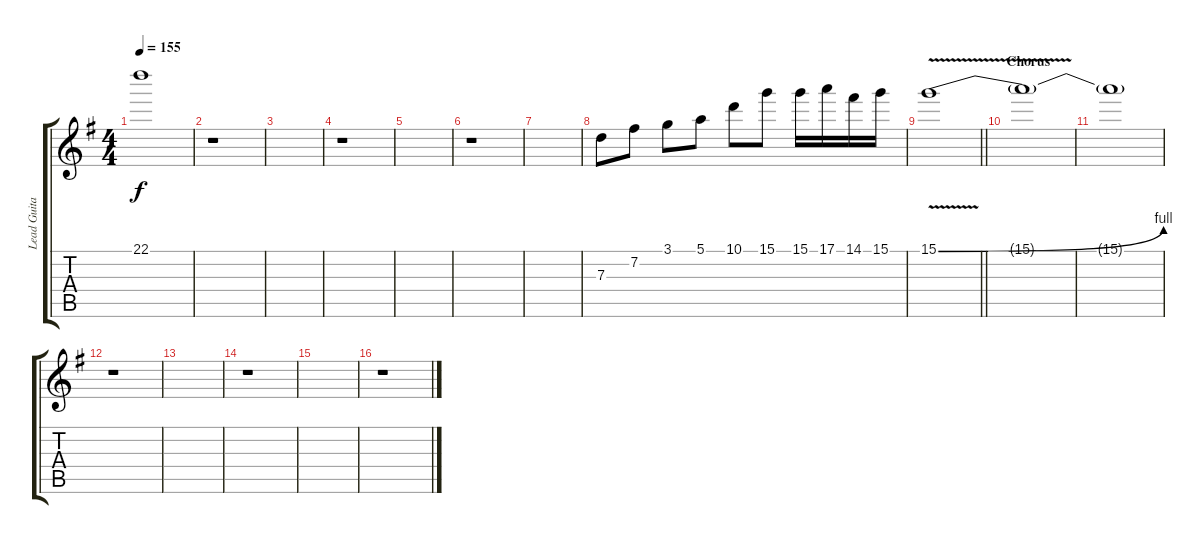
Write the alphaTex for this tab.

\track ("Lead Guitar" "Lead Guita") {instrument distortionguitar}
\staff {score tabs}
\tuning (E4 B3 G3 D3 A2 E2) {hide}
\ts (4 4)
\tempo 155
\clef g2
\ks g
22.1{t}.1{dy f} |
r.1 |
|
r.1 |
|
r.1 |
|
7.3.8{volume 10} 7.2.8 3.1.8 5.1.8 10.1.8 15.1.8 15.1.16 17.1.16 14.1.16 15.1.16 |
\barLineRight lightlight
15.1{be (bend 0 0 60 4) v}.1 |
\section ("" "Chorus")
15.1{t}.1{volume 1} |
15.1{t}.1 |
r.1 |
|
r.1 |
|
r.1
